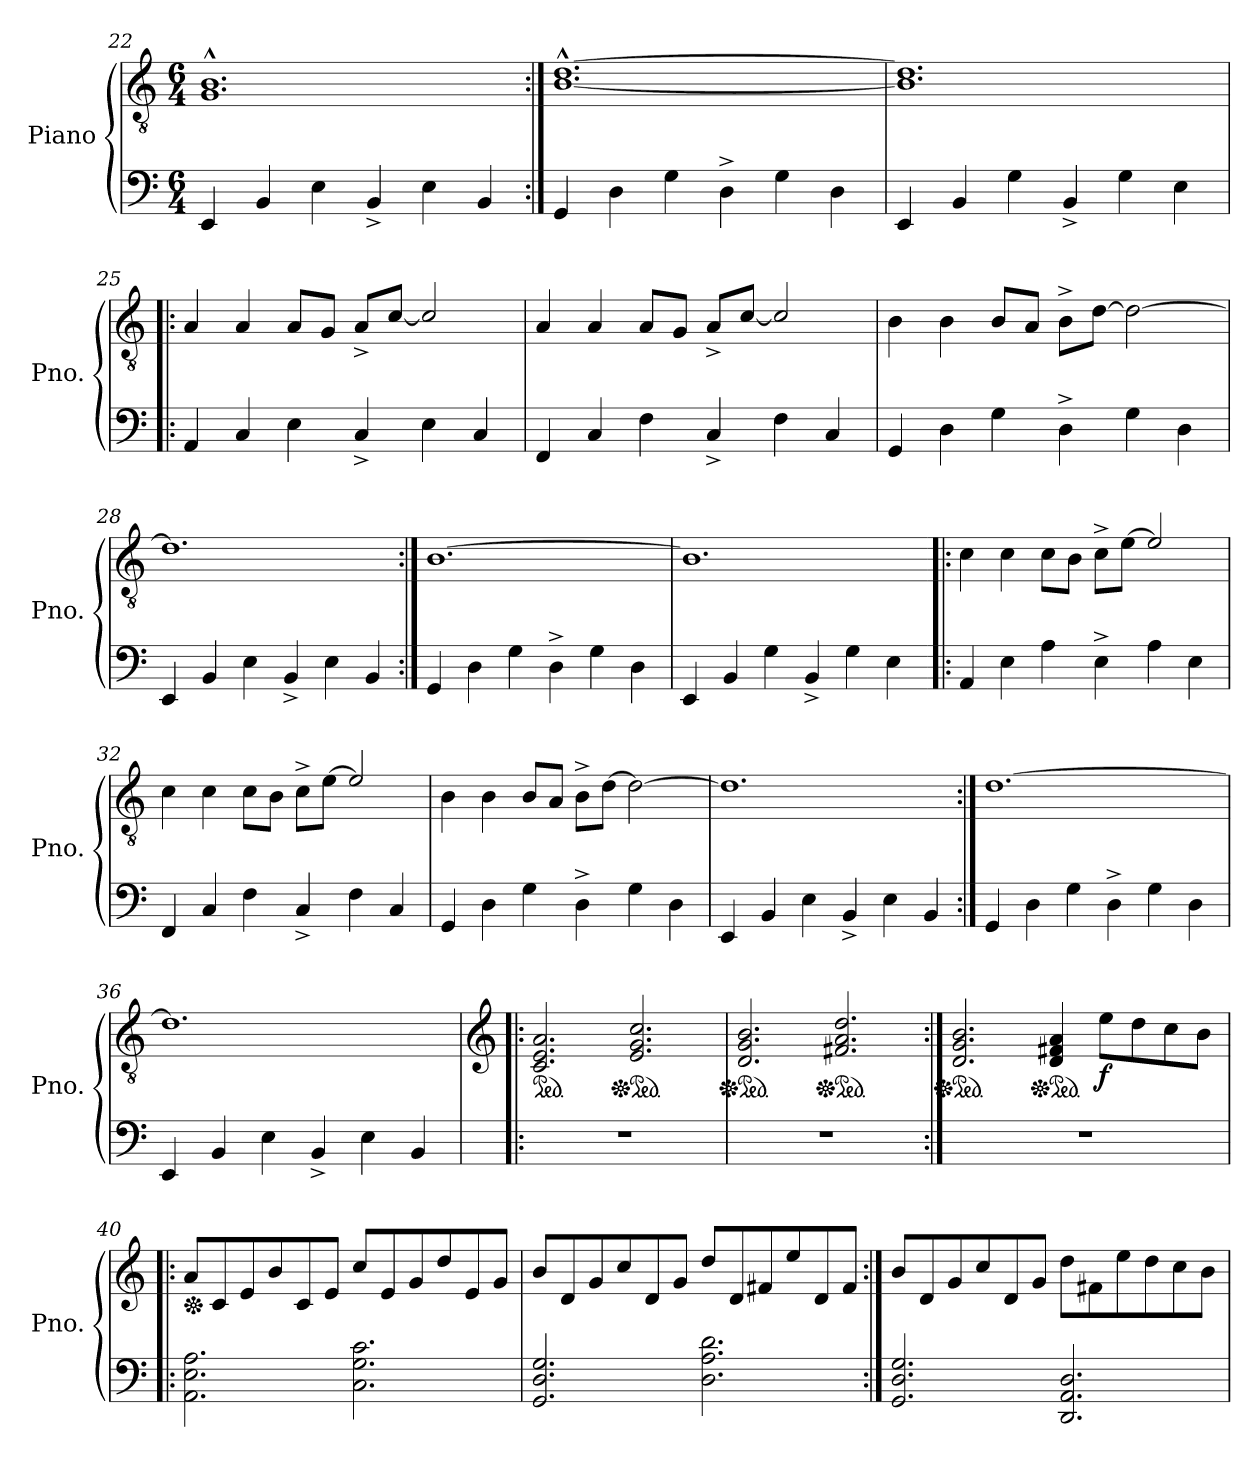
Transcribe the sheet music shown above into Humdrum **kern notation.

**kern	**kern	**dynam
*part1	*part1	*part1
*staff2	*staff1	*staff1/2
*I"Piano	*	*
*I'Pno.	*	*
*clefF4	*clefGv2	*
*k[]	*k[]	*
*M6/4	*M6/4	*
=22	=22	=22
4EE/	1.G^^ 1.B^^	.
4BB/	.	.
4E\	.	.
4BB^/	.	.
4E\	.	.
4BB/	.	.
=23:|!	=23:|!	=23:|!
4GG/	[1.B^^ [1.d^^	.
4D\	.	.
4G\	.	.
4D^\	.	.
4G\	.	.
4D\	.	.
=24	=24	=24
4EE/	1.B] 1.d]	.
4BB/	.	.
4G\	.	.
4BB^/	.	.
4G\	.	.
4E\	.	.
!!LO:LB:g=z
=25!|:	=25!|:	=25!|:
*	*MM180	*
4AA/	4A/	.
4C/	4A/	.
4E\	8A/L	.
.	8G/J	.
4C^/	8A^/L	.
.	[8c/J	.
4E\	2c/]	.
4C/	.	.
=26	=26	=26
4FF/	4A/	.
4C/	4A/	.
4F\	8A/L	.
.	8G/J	.
4C^/	8A^/L	.
.	[8c/J	.
4F\	2c/]	.
4C/	.	.
=27	=27	=27
4GG/	4B\	.
4D\	4B\	.
4G\	8B/L	.
.	8A/J	.
4D^\	8B^\L	.
.	[8d\J	.
4G\	2d\_	.
4D\	.	.
=28	=28	=28
4EE/	1.d]	.
4BB/	.	.
4E\	.	.
4BB^/	.	.
4E\	.	.
4BB/	.	.
=29:|!	=29:|!	=29:|!
4GG/	[1.B	.
4D\	.	.
4G\	.	.
4D^\	.	.
4G\	.	.
4D\	.	.
=30	=30	=30
4EE/	1.B]	.
4BB/	.	.
4G\	.	.
4BB^/	.	.
4G\	.	.
4E\	.	.
!!LO:LB:g=z
=31!|:	=31!|:	=31!|:
4AA/	4c\	.
4E\	4c\	.
4A\	8c\L	.
.	8B\J	.
4E^\	8c^\L	.
.	[8e\J	.
4A\	2e/]	.
4E\	.	.
=32	=32	=32
4FF/	4c\	.
4C/	4c\	.
4F\	8c\L	.
.	8B\J	.
4C^/	8c^\L	.
.	[8e\J	.
4F\	2e/]	.
4C/	.	.
=33	=33	=33
4GG/	4B\	.
4D\	4B\	.
4G\	8B/L	.
.	8A/J	.
4D^\	8B^\L	.
.	[8d\J	.
4G\	2d\_	.
4D\	.	.
=34	=34	=34
4EE/	1.d]	.
4BB/	.	.
4E\	.	.
4BB^/	.	.
4E\	.	.
4BB/	.	.
=35:|!	=35:|!	=35:|!
4GG/	[1.d	.
4D\	.	.
4G\	.	.
4D^\	.	.
4G\	.	.
4D\	.	.
=36	=36	=36
4EE/	1.d]	.
4BB/	.	.
4E\	.	.
4BB^/	.	.
4E\	.	.
4BB/	.	.
!!LO:PB:g=z
=37!|:	=37!|:	=37!|:
*	*clefG2	*
*	*ped	*
*	*MM170	*
1.r	2.c/ 2.e/ 2.a/	.
*	*Xped	*
*	*ped	*
.	2.e/ 2.g/ 2.cc/	.
=38	=38	=38
*	*Xped	*
*	*ped	*
1.r	2.d/ 2.g/ 2.b/	.
*	*Xped	*
*	*ped	*
.	2.f#X/ 2.a/ 2.dd/	.
=39:|!	=39:|!	=39:|!
*	*Xped	*
*	*ped	*
1.r	2.d/ 2.g/ 2.b/	.
*	*Xped	*
*	*ped	*
.	4d/ 4f#X/ 4a/	.
!	!	!LO:DY:b
.	8ee\L	f
.	8dd\	.
.	8cc\	.
.	8b\J	.
=40!|:	=40!|:	=40!|:
*	*Xped	*
*	*MM180	*
2.AA\ 2.E\ 2.A\	8a/L	.
.	8c/	.
.	8e/	.
.	8b/	.
.	8c/	.
.	8e/J	.
2.C\ 2.G\ 2.c\	8cc/L	.
.	8e/	.
.	8g/	.
.	8dd/	.
.	8e/	.
.	8g/J	.
=41	=41	=41
2.GG/ 2.D/ 2.G/	8b/L	.
.	8d/	.
.	8g/	.
.	8cc/	.
.	8d/	.
.	8g/J	.
2.D\ 2.A\ 2.d\	8dd/L	.
.	8d/	.
.	8f#X/	.
.	8ee/	.
.	8d/	.
.	8f#/J	.
=42:|!	=42:|!	=42:|!
2.GG/ 2.D/ 2.G/	8b/L	.
.	8d/	.
.	8g/	.
.	8cc/	.
.	8d/	.
.	8g/J	.
2.DD/ 2.AA/ 2.D/	8dd\L	.
.	8f#X\	.
.	8ee\	.
.	8dd\	.
.	8cc\	.
.	8b\J	.
=	=	=
*-	*-	*-
